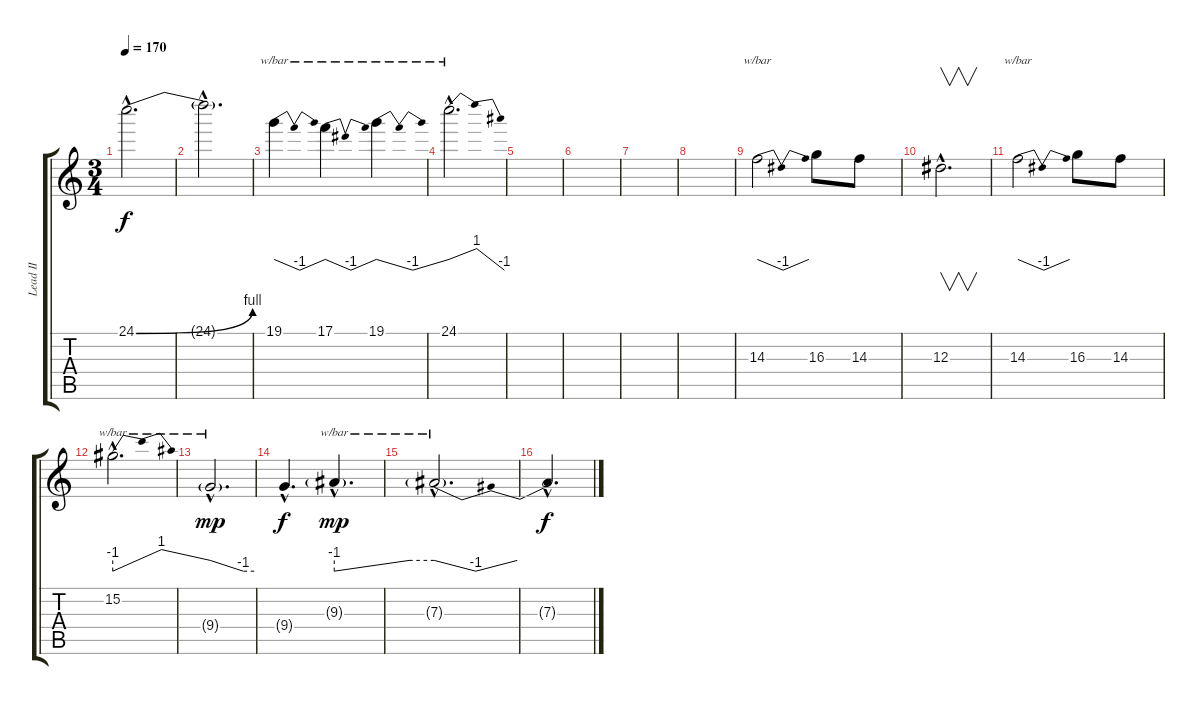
\track ("Lead II" "Lead II") {instrument overdrivenguitar}
\staff {score tabs}
\tuning (C4 G3 Eb3 Bb2 F2 C2) {hide}
\ts (3 4)
\tempo 170
\clef g2
\ks c
24.1{be (bend 0 0 60 4) hac}.2{d dy f} |
24.1{hac t}.2{d} |
19.1.4{tbe (dip default 0 0 30 -4 60 0)} 17.1.4{tbe (dip default 0 0 30 -4 60 0)} 19.1.4{tbe (dip default 0 0 30 -4 60 0)} |
24.1{hac}.2{d tbe (dip default 0 0 15 4 60 -4)} |
|
|
|
|
14.3.2{tbe (dip default 0 0 30 -4 60 0)} 16.3.8 14.3.8 |
12.3{hac}.2{v d} |
14.3.2{tbe (dip default 0 0 30 -4 60 0)} 16.3.8 14.3.8 |
15.2{hac}.2{d tbe (dip default 0 -4 45 4 60 0)} |
9.4{g hac}.2{d tbe (custom default 0 0 45 -4 60 -4) dy mp} |
9.4{hac t}.4{d dy f} 9.3{g hac}.4{d tbe (custom default 0 -4 45 0 60 0) dy mp} |
7.3{g hac}.2{d tbe (dip default 0 0 30 -4 60 0)} |
7.3{hac t}.2{d dy f}
